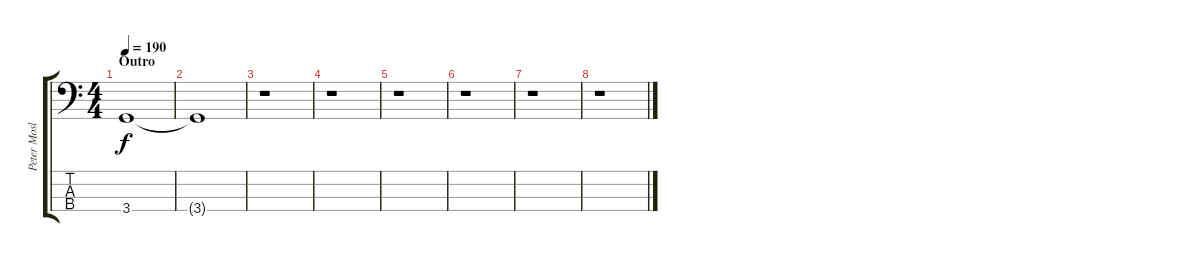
\track ("Peter Mosley (Bass)" "Peter Mosl") {instrument electricbassfinger}
\staff {score tabs}
\tuning (G2 D2 A1 E1) {hide}
\ts (4 4)
\section ("" "Outro")
\tempo 190
\clef f4
\ks c
3.4.1{dy f} |
3.4{t}.1 |
r.1 |
r.1 |
r.1 |
r.1 |
r.1 |
r.1
